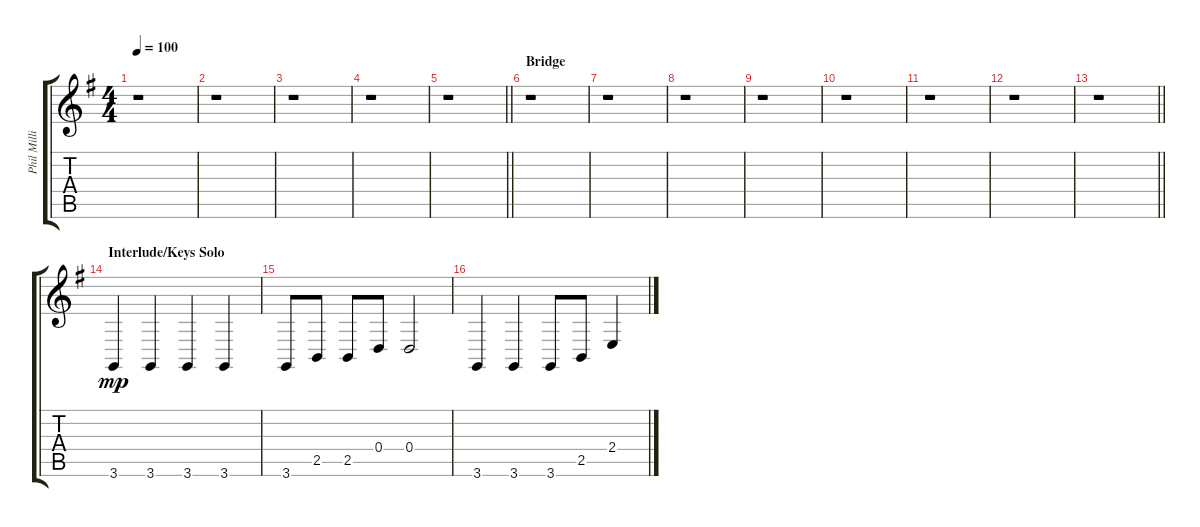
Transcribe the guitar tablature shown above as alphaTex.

\track ("Phil Milliganes Keyboard" "Phil Milli") {instrument trumpet}
\staff {score tabs}
\tuning (E4 B3 G3 D3 A2 E2) {hide}
\ts (4 4)
\tempo 100
\clef g2
\ks g
r.1{dy mp} |
r.1 |
r.1 |
r.1 |
\barLineRight lightlight
r.1 |
\section ("" "Bridge")
r.1 |
r.1 |
r.1 |
r.1 |
r.1 |
r.1 |
r.1 |
\barLineRight lightlight
r.1 |
\section ("" "Interlude/Keys Solo")
3.6.4 3.6.4 3.6.4 3.6.4 |
3.6.8 2.5.8 2.5.8 0.4.8 0.4.2 |
3.6.4 3.6.4 3.6.8 2.5.8 2.4.4
